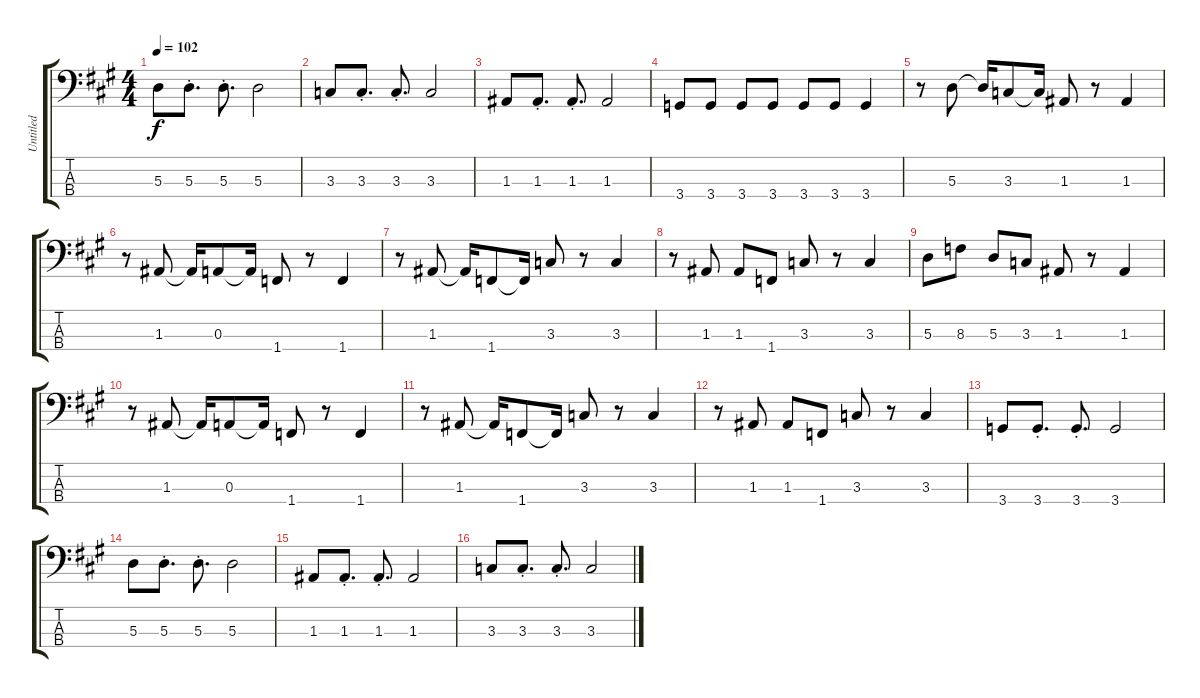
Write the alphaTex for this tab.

\track ("Untitled" "Untitled") {instrument electricbassfinger}
\staff {score tabs}
\tuning (G2 D2 A1 E1) {hide}
\ts (4 4)
\tempo 102
\clef f4
\ks a
5.3.8{dy f} 5.3{st}.8{d} 5.3{st}.8{d} 5.3.2 |
3.3.8 3.3{st}.8{d} 3.3{st}.8{d} 3.3.2 |
1.3.8 1.3{st}.8{d} 1.3{st}.8{d} 1.3.2 |
3.4.8 3.4.8 3.4.8 3.4.8 3.4.8 3.4.8 3.4.4 |
r.8 5.3.8 5.3{t}.16 3.3.8 3.3{t}.16 1.3.8 r.8 1.3.4 |
r.8 1.3.8 1.3{t}.16 0.3.8 0.3{t}.16 1.4.8 r.8 1.4.4 |
r.8 1.3.8 1.3{t}.16 1.4.8 1.4{t}.16 3.3.8 r.8 3.3.4 |
r.8 1.3.8 1.3.8 1.4.8 3.3.8 r.8 3.3.4 |
5.3.8 8.3.8 5.3.8 3.3.8 1.3.8 r.8 1.3.4 |
r.8 1.3.8 1.3{t}.16 0.3.8 0.3{t}.16 1.4.8 r.8 1.4.4 |
r.8 1.3.8 1.3{t}.16 1.4.8 1.4{t}.16 3.3.8 r.8 3.3.4 |
r.8 1.3.8 1.3.8 1.4.8 3.3.8 r.8 3.3.4 |
3.4.8 3.4{st}.8{d} 3.4{st}.8{d} 3.4.2 |
5.3.8 5.3{st}.8{d} 5.3{st}.8{d} 5.3.2 |
1.3.8 1.3{st}.8{d} 1.3{st}.8{d} 1.3.2 |
3.3.8 3.3{st}.8{d} 3.3{st}.8{d} 3.3.2
